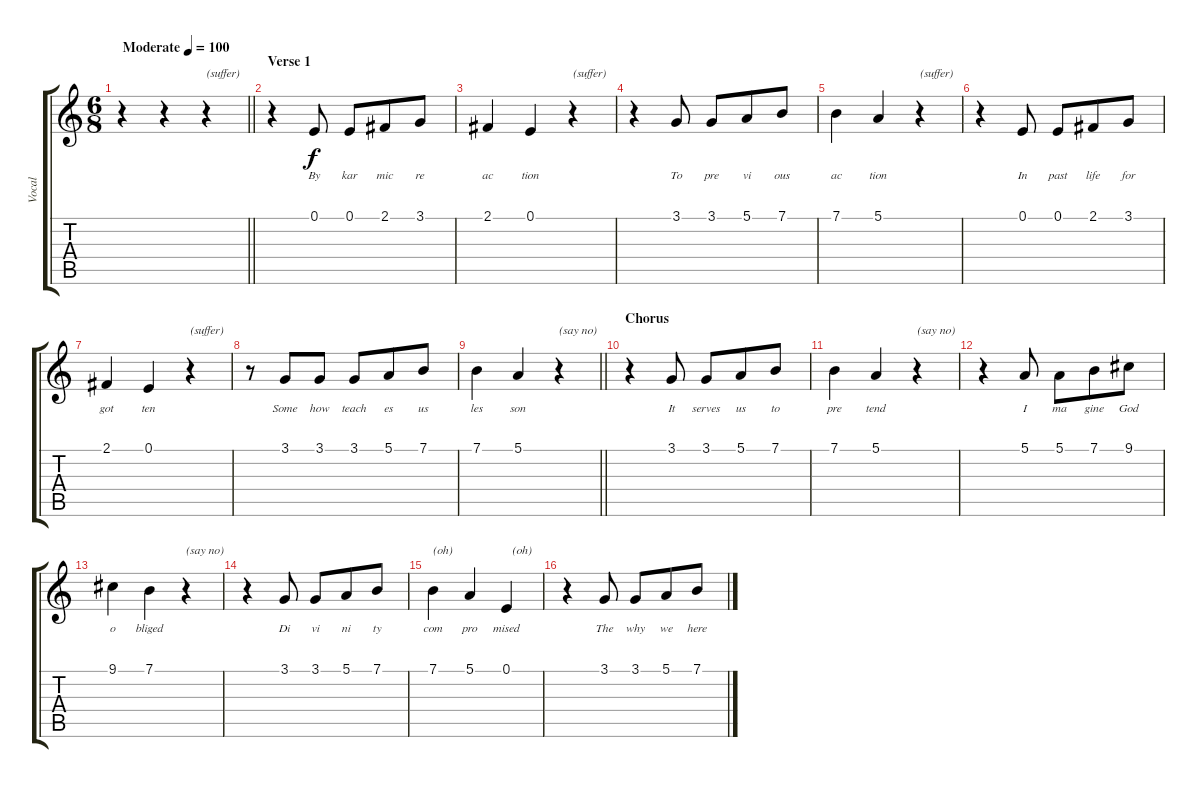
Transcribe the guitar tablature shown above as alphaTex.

\track ("Vocal" "Vocal") {instrument acousticgrandpiano}
\staff {score tabs}
\tuning (E4 B3 G3 D3 A2 E2) {hide}
\ts (6 8)
\tempo (100 "Moderate")
\clef g2
\barLineRight lightlight
\ks c
r.4{dy f instrument acousticgrandpiano} r.4 r.4{txt "(suffer)"} |
\section ("" "Verse 1")
r.4 0.1.8{lyrics (0 "By") lyrics (1 "") lyrics (2 "") lyrics (3 "") lyrics (4 "")} 0.1.8{lyrics (0 "kar") lyrics (1 "") lyrics (2 "") lyrics (3 "") lyrics (4 "")} 2.1.8{lyrics (0 "mic") lyrics (1 "") lyrics (2 "") lyrics (3 "") lyrics (4 "")} 3.1.8{lyrics (0 "re") lyrics (1 "") lyrics (2 "") lyrics (3 "") lyrics (4 "")} |
2.1.4{lyrics (0 "ac") lyrics (1 "") lyrics (2 "") lyrics (3 "") lyrics (4 "")} 0.1.4{lyrics (0 "tion") lyrics (1 "") lyrics (2 "") lyrics (3 "") lyrics (4 "")} r.4{txt "(suffer)"} |
r.4 3.1.8{lyrics (0 "To") lyrics (1 "") lyrics (2 "") lyrics (3 "") lyrics (4 "")} 3.1.8{lyrics (0 "pre") lyrics (1 "") lyrics (2 "") lyrics (3 "") lyrics (4 "")} 5.1.8{lyrics (0 "vi") lyrics (1 "") lyrics (2 "") lyrics (3 "") lyrics (4 "")} 7.1.8{lyrics (0 "ous") lyrics (1 "") lyrics (2 "") lyrics (3 "") lyrics (4 "")} |
7.1.4{lyrics (0 "ac") lyrics (1 "") lyrics (2 "") lyrics (3 "") lyrics (4 "")} 5.1.4{lyrics (0 "tion") lyrics (1 "") lyrics (2 "") lyrics (3 "") lyrics (4 "")} r.4{txt "(suffer)"} |
r.4 0.1.8{lyrics (0 "In") lyrics (1 "") lyrics (2 "") lyrics (3 "") lyrics (4 "")} 0.1.8{lyrics (0 "past") lyrics (1 "") lyrics (2 "") lyrics (3 "") lyrics (4 "")} 2.1.8{lyrics (0 "life") lyrics (1 "") lyrics (2 "") lyrics (3 "") lyrics (4 "")} 3.1.8{lyrics (0 "for") lyrics (1 "") lyrics (2 "") lyrics (3 "") lyrics (4 "")} |
2.1.4{lyrics (0 "got") lyrics (1 "") lyrics (2 "") lyrics (3 "") lyrics (4 "")} 0.1.4{lyrics (0 "ten") lyrics (1 "") lyrics (2 "") lyrics (3 "") lyrics (4 "")} r.4{txt "(suffer)"} |
r.8 3.1.8{lyrics (0 "Some") lyrics (1 "") lyrics (2 "") lyrics (3 "") lyrics (4 "")} 3.1.8{lyrics (0 "how") lyrics (1 "") lyrics (2 "") lyrics (3 "") lyrics (4 "")} 3.1.8{lyrics (0 "teach") lyrics (1 "") lyrics (2 "") lyrics (3 "") lyrics (4 "")} 5.1.8{lyrics (0 "es") lyrics (1 "") lyrics (2 "") lyrics (3 "") lyrics (4 "")} 7.1.8{lyrics (0 "us") lyrics (1 "") lyrics (2 "") lyrics (3 "") lyrics (4 "")} |
\barLineRight lightlight
7.1.4{lyrics (0 "les") lyrics (1 "") lyrics (2 "") lyrics (3 "") lyrics (4 "")} 5.1.4{lyrics (0 "son") lyrics (1 "") lyrics (2 "") lyrics (3 "") lyrics (4 "")} r.4{txt "(say no)"} |
\section ("" "Chorus")
r.4 3.1.8{lyrics (0 "It") lyrics (1 "") lyrics (2 "") lyrics (3 "") lyrics (4 "")} 3.1.8{lyrics (0 "serves") lyrics (1 "") lyrics (2 "") lyrics (3 "") lyrics (4 "")} 5.1.8{lyrics (0 "us") lyrics (1 "") lyrics (2 "") lyrics (3 "") lyrics (4 "")} 7.1.8{lyrics (0 "to") lyrics (1 "") lyrics (2 "") lyrics (3 "") lyrics (4 "")} |
7.1.4{lyrics (0 "pre") lyrics (1 "") lyrics (2 "") lyrics (3 "") lyrics (4 "")} 5.1.4{lyrics (0 "tend") lyrics (1 "") lyrics (2 "") lyrics (3 "") lyrics (4 "")} r.4{txt "(say no)"} |
r.4 5.1.8{lyrics (0 "I") lyrics (1 "") lyrics (2 "") lyrics (3 "") lyrics (4 "")} 5.1.8{lyrics (0 "ma") lyrics (1 "") lyrics (2 "") lyrics (3 "") lyrics (4 "")} 7.1.8{lyrics (0 "gine") lyrics (1 "") lyrics (2 "") lyrics (3 "") lyrics (4 "")} 9.1.8{lyrics (0 "God") lyrics (1 "") lyrics (2 "") lyrics (3 "") lyrics (4 "")} |
9.1.4{lyrics (0 "o") lyrics (1 "") lyrics (2 "") lyrics (3 "") lyrics (4 "")} 7.1.4{lyrics (0 "bliged") lyrics (1 "") lyrics (2 "") lyrics (3 "") lyrics (4 "")} r.4{txt "(say no)"} |
r.4 3.1.8{lyrics (0 "Di") lyrics (1 "") lyrics (2 "") lyrics (3 "") lyrics (4 "")} 3.1.8{lyrics (0 "vi") lyrics (1 "") lyrics (2 "") lyrics (3 "") lyrics (4 "")} 5.1.8{lyrics (0 "ni") lyrics (1 "") lyrics (2 "") lyrics (3 "") lyrics (4 "")} 7.1.8{lyrics (0 "ty") lyrics (1 "") lyrics (2 "") lyrics (3 "") lyrics (4 "")} |
7.1.4{txt "(oh)" lyrics (0 "com") lyrics (1 "") lyrics (2 "") lyrics (3 "") lyrics (4 "")} 5.1.4{lyrics (0 "pro") lyrics (1 "") lyrics (2 "") lyrics (3 "") lyrics (4 "")} 0.1.4{txt "  (oh)" lyrics (0 "mised") lyrics (1 "") lyrics (2 "") lyrics (3 "") lyrics (4 "")} |
r.4 3.1.8{lyrics (0 "The") lyrics (1 "") lyrics (2 "") lyrics (3 "") lyrics (4 "")} 3.1.8{lyrics (0 "why") lyrics (1 "") lyrics (2 "") lyrics (3 "") lyrics (4 "")} 5.1.8{lyrics (0 "we") lyrics (1 "") lyrics (2 "") lyrics (3 "") lyrics (4 "")} 7.1.8{lyrics (0 "here") lyrics (1 "") lyrics (2 "") lyrics (3 "") lyrics (4 "")}
